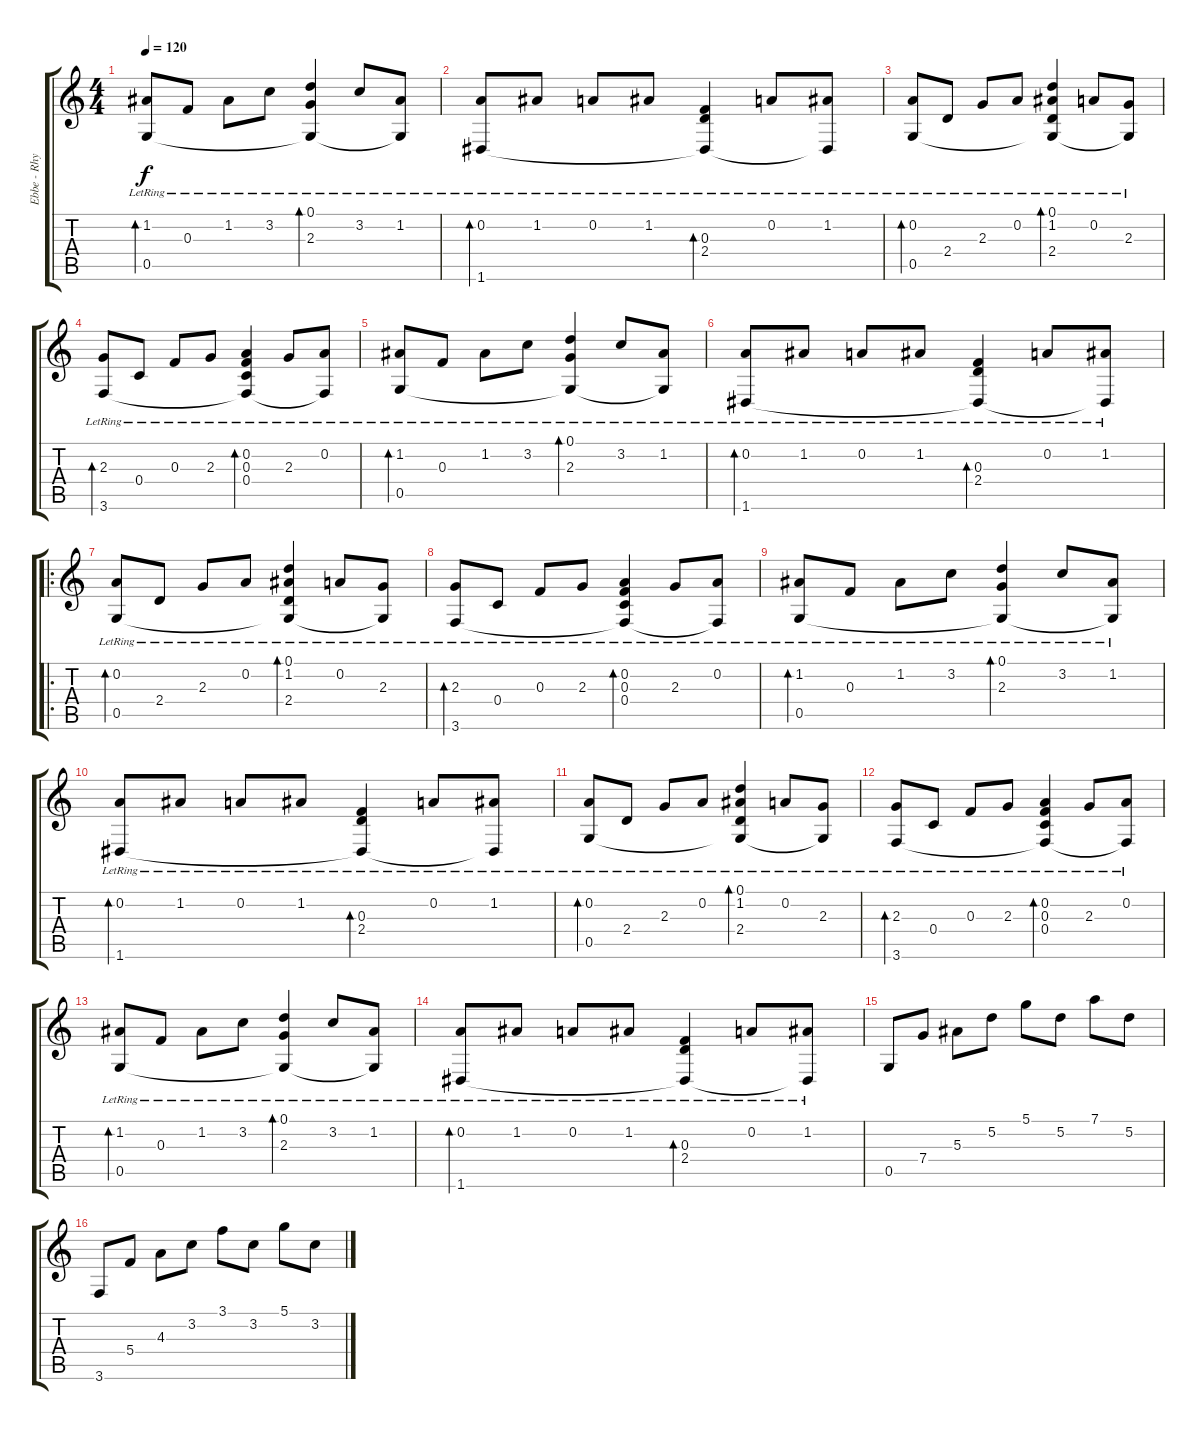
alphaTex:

\track ("Ebbe - Rhytm/Lead" "Ebbe - Rhy") {instrument overdrivenguitar}
\staff {score tabs}
\tuning (D4 A3 F3 C3 G2 D2) {hide}
\ts (4 4)
\tempo 120
\clef g2
\ks c
(1.2{lr} 0.5{lr}).8{bd 60 dy f} 0.3{lr}.8 1.2{lr}.8 3.2{lr}.8 (0.1{lr} 2.3{lr} 0.5{t}).4{bd 120} 3.2{lr}.8 (1.2{lr} 0.5{t}).8 |
(0.2{lr} 1.6{lr}).8{bd 60} 1.2{lr}.8 0.2{lr}.8 1.2{lr}.8 (0.3{lr} 2.4{lr} 1.6{t}).4{bd 120} 0.2{lr}.8 (1.2{lr} 1.6{t}).8 |
(0.2{lr} 0.5{lr}).8{bd 60} 2.4{lr}.8 2.3{lr}.8 0.2{lr}.8 (0.1{lr} 1.2{lr} 2.4{lr} 0.5{t}).4{bd 120} 0.2{lr}.8 (2.3{lr} 0.5{t}).8 |
(2.3{lr} 3.6{lr}).8{bd 60} 0.4{lr}.8 0.3{lr}.8 2.3{lr}.8 (0.2{lr} 0.3{lr} 0.4{lr} 3.6{t}).4{bd 120} 2.3{lr}.8 (0.2{lr} 3.6{t}).8 |
(1.2{lr} 0.5{lr}).8{bd 60} 0.3{lr}.8 1.2{lr}.8 3.2{lr}.8 (0.1{lr} 2.3{lr} 0.5{t}).4{bd 120} 3.2{lr}.8 (1.2{lr} 0.5{t}).8 |
(0.2{lr} 1.6{lr}).8{bd 60} 1.2{lr}.8 0.2{lr}.8 1.2{lr}.8 (0.3{lr} 2.4{lr} 1.6{t}).4{bd 120} 0.2{lr}.8 (1.2{lr} 1.6{t}).8 |
\ro
(0.2{lr} 0.5{lr}).8{bd 60} 2.4{lr}.8 2.3{lr}.8 0.2{lr}.8 (0.1{lr} 1.2{lr} 2.4{lr} 0.5{t}).4{bd 120} 0.2{lr}.8 (2.3{lr} 0.5{t}).8 |
(2.3{lr} 3.6{lr}).8{bd 60} 0.4{lr}.8 0.3{lr}.8 2.3{lr}.8 (0.2{lr} 0.3{lr} 0.4{lr} 3.6{t}).4{bd 120} 2.3{lr}.8 (0.2{lr} 3.6{t}).8 |
(1.2{lr} 0.5{lr}).8{bd 60} 0.3{lr}.8 1.2{lr}.8 3.2{lr}.8 (0.1{lr} 2.3{lr} 0.5{t}).4{bd 120} 3.2{lr}.8 (1.2{lr} 0.5{t}).8 |
(0.2{lr} 1.6{lr}).8{bd 60} 1.2{lr}.8 0.2{lr}.8 1.2{lr}.8 (0.3{lr} 2.4{lr} 1.6{t}).4{bd 120} 0.2{lr}.8 (1.2{lr} 1.6{t}).8 |
(0.2{lr} 0.5{lr}).8{bd 60} 2.4{lr}.8 2.3{lr}.8 0.2{lr}.8 (0.1{lr} 1.2{lr} 2.4{lr} 0.5{t}).4{bd 120} 0.2{lr}.8 (2.3{lr} 0.5{t}).8 |
(2.3{lr} 3.6{lr}).8{bd 60} 0.4{lr}.8 0.3{lr}.8 2.3{lr}.8 (0.2{lr} 0.3{lr} 0.4{lr} 3.6{t}).4{bd 120} 2.3{lr}.8 (0.2{lr} 3.6{t}).8 |
(1.2{lr} 0.5{lr}).8{bd 60} 0.3{lr}.8 1.2{lr}.8 3.2{lr}.8 (0.1{lr} 2.3{lr} 0.5{t}).4{bd 120} 3.2{lr}.8 (1.2{lr} 0.5{t}).8 |
(0.2{lr} 1.6{lr}).8{bd 60} 1.2{lr}.8 0.2{lr}.8 1.2{lr}.8 (0.3{lr} 2.4{lr} 1.6{t}).4{bd 120} 0.2{lr}.8 (1.2{lr} 1.6{t}).8 |
0.5.8 7.4.8 5.3.8 5.2.8 5.1.8 5.2.8 7.1.8 5.2.8 |
3.6.8 5.4.8 4.3.8 3.2.8 3.1.8 3.2.8 5.1.8 3.2.8
